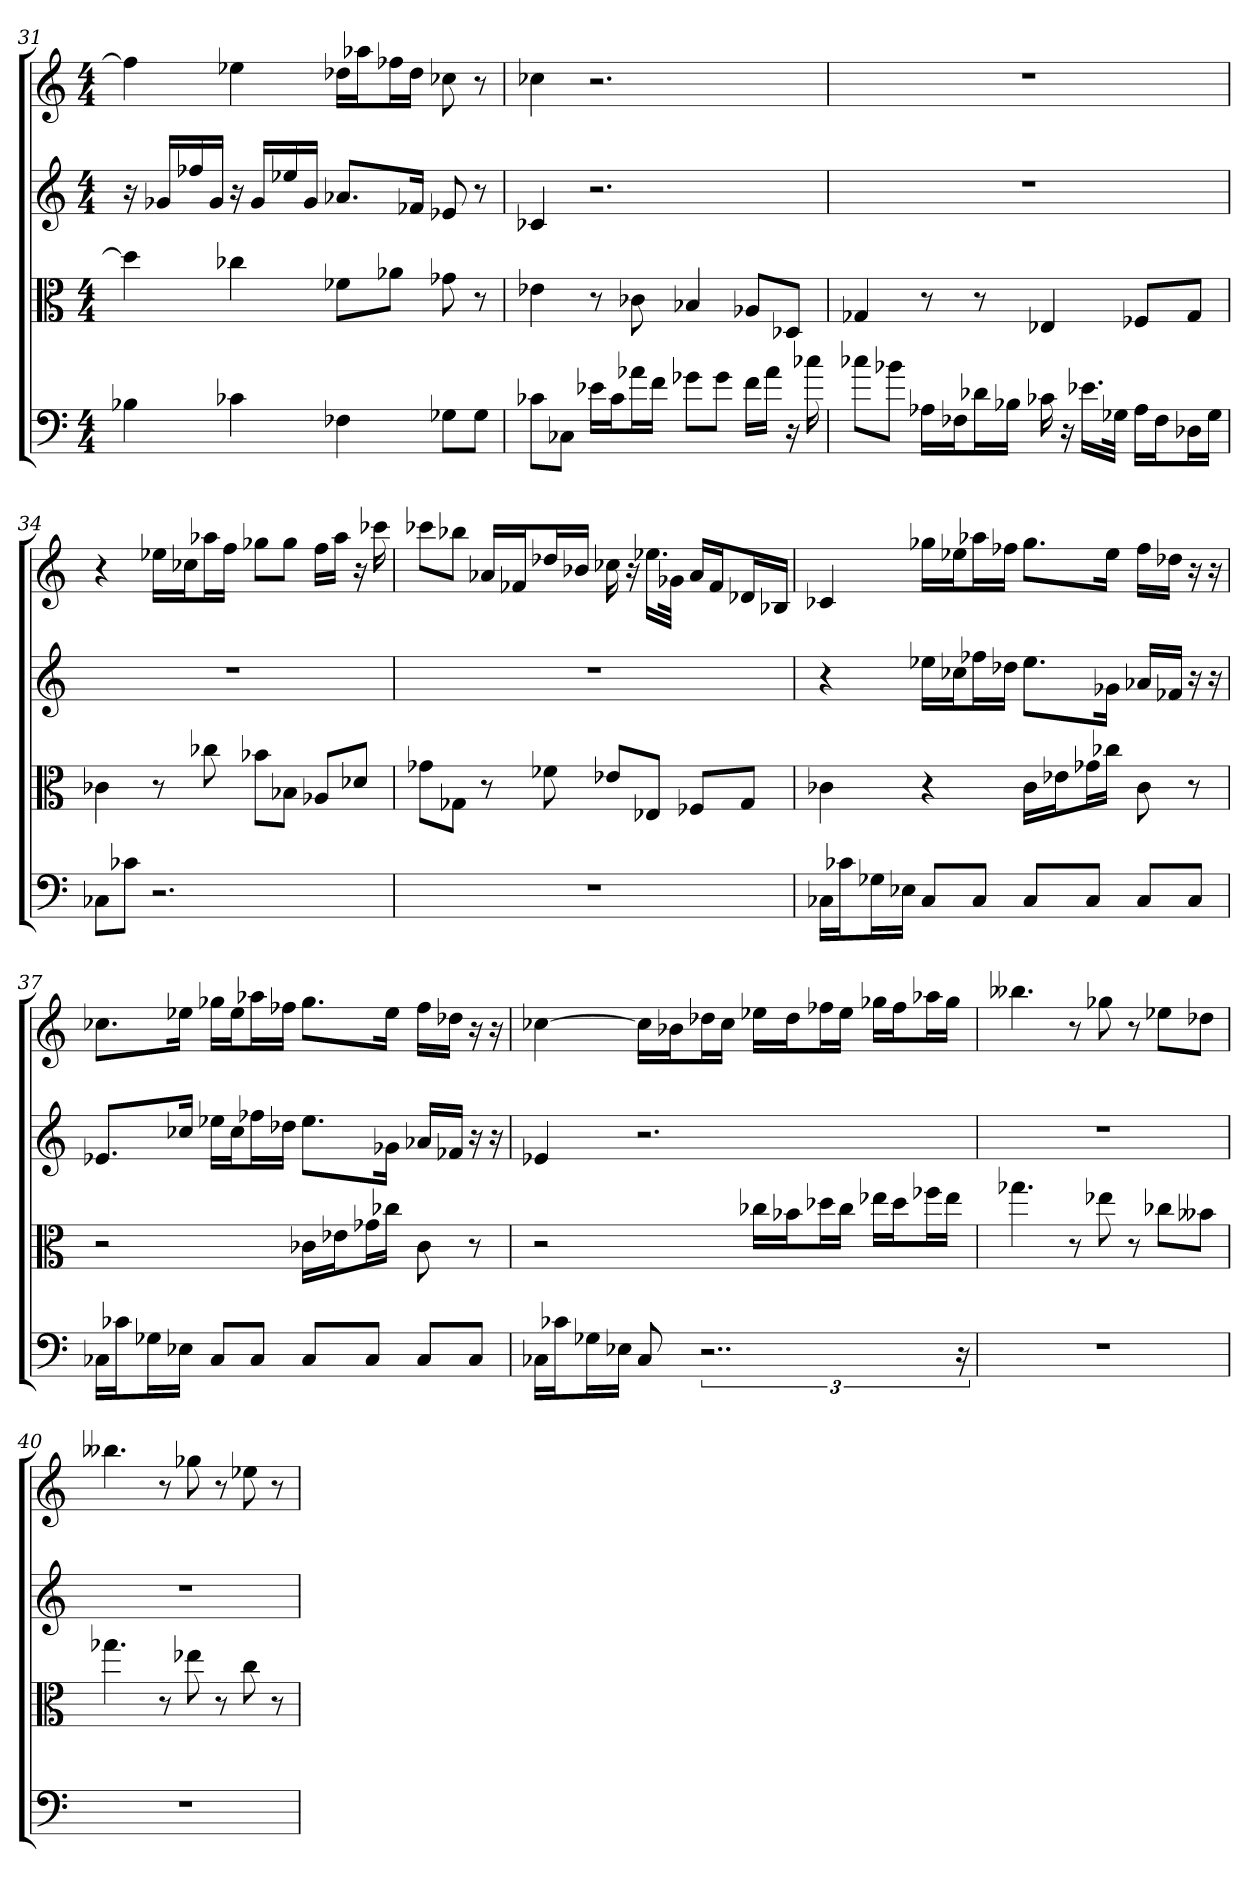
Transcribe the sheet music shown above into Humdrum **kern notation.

**kern	**kern	**kern	**kern
*part4	*part3	*part2	*part1
*staff4	*staff3	*staff2	*staff1
*clefF4	*clefC3	*clefG2	*clefG2
*k[]	*k[]	*k[]	*k[]
*M4/4	*M4/4	*M4/4	*M4/4
=31	=31	=31	=31
4B-X	4dd-]	16r	4ff-]
.	.	16g-X/LL	.
.	.	16ff-X/	.
.	.	16g-/JJ	.
4c-X	4cc-X	16r	4ee-X
.	.	16g-/LL	.
.	.	16ee-X/	.
.	.	16g-/JJ	.
4F-X	8f-X\L	8.a-X/L	16dd-X\LL
.	.	.	16aa-X\J
.	8a-X\J	.	16ff-X\L
.	.	16f-X/Jk	16dd-\JJ
8G-X\L	8g-X	8e-X	8cc-X
8G-\J	8r	8r	8r
=32	=32	=32	=32
8c-X\L	4e-X	4c-X	4cc-X
8C-X\J	.	.	.
16e-X\LL	8r	2.r	2.r
16c-\J	.	.	.
16a-X\L	8c-X	.	.
16f\JJ	.	.	.
8g-X\L	4B-X	.	.
8g-\J	.	.	.
16f\LL	8A-X/L	.	.
16a-\JJ	.	.	.
16r	8D-X/J	.	.
16cc-X	.	.	.
=33	=33	=33	=33
8cc-X\L	4G-X	1r	1r
8b-X\J	.	.	.
16A-X\LL	8r	.	.
16F-X\J	.	.	.
16d-X\L	8r	.	.
16B-X\JJ	.	.	.
16c-X	4E-X	.	.
16r	.	.	.
16.e-X\LL	.	.	.
32G-X\JJk	.	.	.
16A-\LL	8F-X/L	.	.
16F-\J	.	.	.
16D-X\L	8G-/J	.	.
16G-\JJ	.	.	.
=34	=34	=34	=34
8C-X\L	4c-X	1r	4r
8c-X\J	.	.	.
2.r	8r	.	16ee-X\LL
.	.	.	16cc-X\J
.	8cc-X	.	16aa-X\L
.	.	.	16ff\JJ
.	8b-X\L	.	8gg-X\L
.	8B-X\J	.	8gg-\J
.	8A-X/L	.	16ff\LL
.	.	.	16aa-\JJ
.	8d-X/J	.	16r
.	.	.	16ccc-X
=35	=35	=35	=35
1r	8g-X\L	1r	8ccc-X\L
.	8G-X\J	.	8bb-X\J
.	8r	.	16a-X/LL
.	.	.	16f-X/J
.	8f-X	.	16dd-X/L
.	.	.	16b-X/JJ
.	8e-X/L	.	16cc-X
.	.	.	16r
.	8E-X/J	.	16.ee-X\LL
.	.	.	32g-X\JJk
.	8F-X/L	.	16a-/LL
.	.	.	16f-/J
.	8G-/J	.	16d-X/L
.	.	.	16B-X/JJ
=36	=36	=36	=36
16C-X\LL	4c-X	4r	4c-X
16c-X\J	.	.	.
16G-X\L	.	.	.
16E-X\JJ	.	.	.
8C-/L	4r	16ee-X\LL	16gg-X\LL
.	.	16cc-X\J	16ee-X\J
8C-/J	.	16ff-X\L	16aa-X\L
.	.	16dd-X\JJ	16ff-X\JJ
8C-/L	16c-\LL	8.ee-\L	8.gg-\L
.	16e-X\J	.	.
8C-/J	16g-X\L	.	.
.	16cc-X\JJ	16g-X\Jk	16ee-\Jk
8C-/L	8c-	16a-X/LL	16ff-\LL
.	.	16f-X/JJ	16dd-X\JJ
8C-/J	8r	16r	16r
.	.	16r	16r
=37	=37	=37	=37
16C-X\LL	2r	8.e-X/L	8.cc-X\L
16c-X\J	.	.	.
16G-X\L	.	.	.
16E-X\JJ	.	16cc-X/Jk	16ee-X\Jk
8C-/L	.	16ee-X\LL	16gg-X\LL
.	.	16cc-\J	16ee-\J
8C-/J	.	16ff-X\L	16aa-X\L
.	.	16dd-X\JJ	16ff-X\JJ
8C-/L	16c-X\LL	8.ee-\L	8.gg-\L
.	16e-X\J	.	.
8C-/J	16g-X\L	.	.
.	16cc-X\JJ	16g-X\Jk	16ee-\Jk
8C-/L	8c-	16a-X/LL	16ff-\LL
.	.	16f-X/JJ	16dd-X\JJ
8C-/J	8r	16r	16r
.	.	16r	16r
=38	=38	=38	=38
16C-X\LL	2r	4e-X	[4cc-X
16c-X\J	.	.	.
16G-X\L	.	.	.
16E-X\JJ	.	.	.
8C-	.	2.r	16cc-\LL]
.	.	.	16b-X\J
3..r	.	.	16dd-X\L
.	.	.	16cc-\JJ
.	16cc-X\LL	.	16ee-X\LL
.	16b-X\J	.	16dd-\J
.	16dd-X\L	.	16ff-X\L
.	16cc-\JJ	.	16ee-\JJ
.	16ee-X\LL	.	16gg-X\LL
.	16dd-\J	.	16ff-\J
.	16ff-X\L	.	16aa-X\L
.	16ee-\JJ	.	16gg-\JJ
24r	.	.	.
=39	=39	=39	=39
1r	4.gg-X	1r	4.bb--X
.	8r	.	8r
.	8ee-X	.	8gg-X
.	8r	.	8r
.	8cc-X\L	.	8ee-X\L
.	8b--X\J	.	8dd-X\J
=40	=40	=40	=40
1r	4.gg-X	1r	4.bb--X
.	8r	.	8r
.	8ee-X	.	8gg-X
.	8r	.	8r
.	8cc	.	8ee-X
.	8r	.	8r
=	=	=	=
*-	*-	*-	*-
